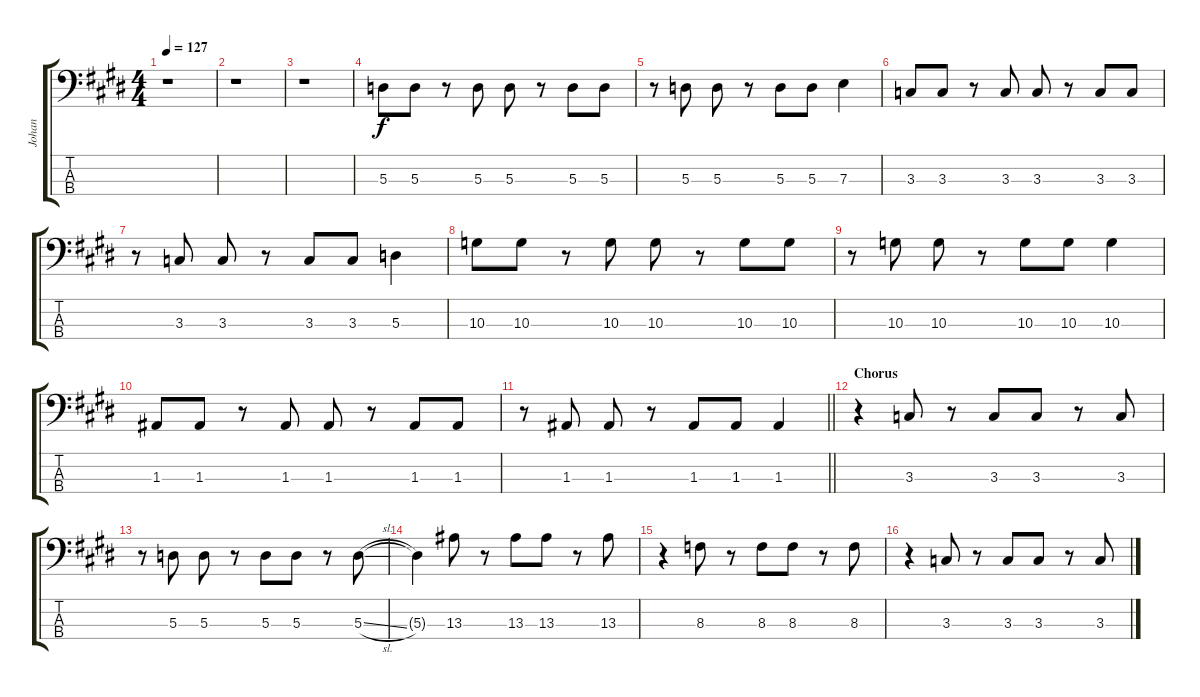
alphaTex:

\track ("Johan" "Johan") {instrument electricbasspick}
\staff {score tabs}
\tuning (G2 D2 A1 E1) {hide}
\ts (4 4)
\tempo 127
\clef f4
\ks e
r.1{dy f} |
r.1 |
r.1 |
5.3.8 5.3.8 r.8 5.3.8 5.3.8 r.8 5.3.8 5.3.8 |
r.8 5.3.8 5.3.8 r.8 5.3.8 5.3.8 7.3.4 |
3.3.8 3.3.8 r.8 3.3.8 3.3.8 r.8 3.3.8 3.3.8 |
r.8 3.3.8 3.3.8 r.8 3.3.8 3.3.8 5.3.4 |
10.3.8 10.3.8 r.8 10.3.8 10.3.8 r.8 10.3.8 10.3.8 |
r.8 10.3.8 10.3.8 r.8 10.3.8 10.3.8 10.3.4 |
1.3.8 1.3.8 r.8 1.3.8 1.3.8 r.8 1.3.8 1.3.8 |
\barLineRight lightlight
r.8 1.3.8 1.3.8 r.8 1.3.8 1.3.8 1.3.4 |
\section ("" "Chorus")
r.4 3.3.8 r.8 3.3.8 3.3.8 r.8 3.3.8 |
r.8 5.3.8 5.3.8 r.8 5.3.8 5.3.8 r.8 5.3{sl}.8 |
5.3{t}.4 13.3.8 r.8 13.3.8 13.3.8 r.8 13.3.8 |
r.4 8.3.8 r.8 8.3.8 8.3.8 r.8 8.3.8 |
r.4 3.3.8 r.8 3.3.8 3.3.8 r.8 3.3.8
